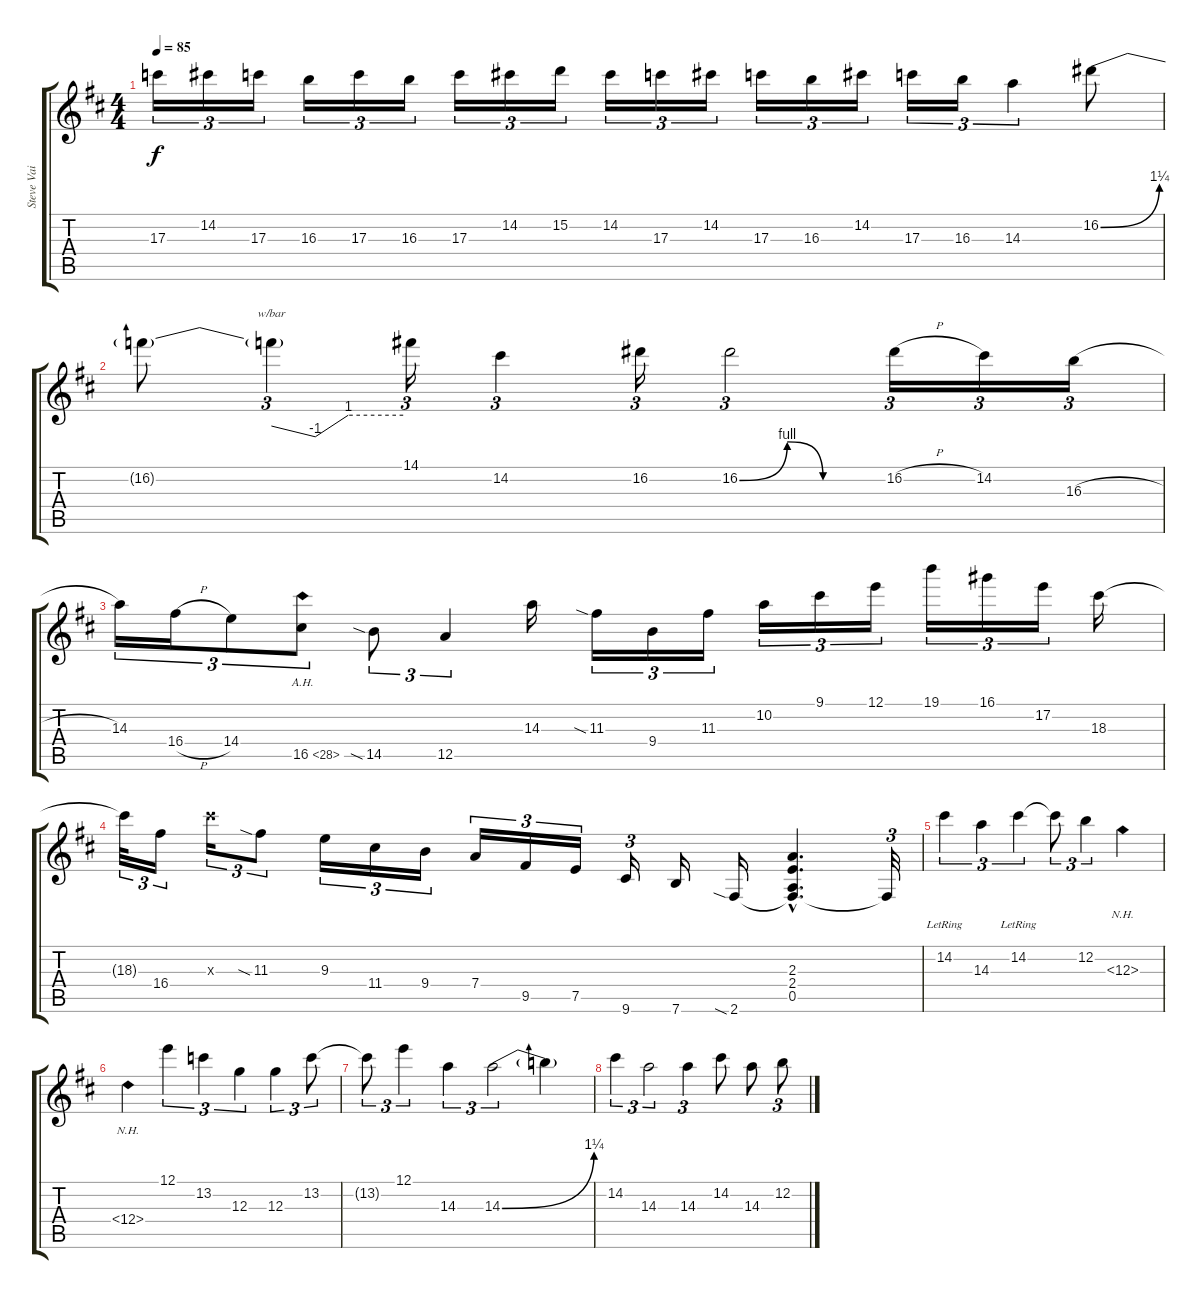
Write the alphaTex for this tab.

\track ("Steve Vai lead" "Steve Vai ") {instrument overdrivenguitar}
\staff {score tabs}
\tuning (E4 B3 G3 D3 A2 E2) {hide}
\ts (4 4)
\tempo 85
\clef g2
\ks d
17.3.16{tu (3 2) dy f} 14.2.16{tu (3 2)} 17.3.16{tu (3 2)} 16.3.16{tu (3 2)} 17.3.16{tu (3 2)} 16.3.16{tu (3 2)} 17.3.16{tu (3 2)} 14.2.16{tu (3 2)} 15.2.16{tu (3 2)} 14.2.16{tu (3 2)} 17.3.16{tu (3 2)} 14.2.16{tu (3 2)} 17.3.16{tu (3 2)} 16.3.16{tu (3 2)} 14.2.16{tu (3 2)} 17.3.16{tu (3 2)} 16.3.16{tu (3 2)} 14.3.4{tu (3 2)} 16.2{be (bend 0 0 60 5)}.8 |
16.2{t}.8 16.2{t}.4{tu (3 2) tbe (custom default 0 0 20 -4 35 4 60 4)} 14.1.16{tu (3 2)} 14.2.4{tu (3 2)} 16.2.16{tu (3 2)} 16.2{be (custom 0 0 20 4 35 0 60 0)}.2{tu (3 2)} 16.2{h}.16{tu (3 2)} 14.2.16{tu (3 2)} 16.3{h}.16{tu (3 2)} |
14.3.16{tu (3 2)} 16.4{h}.16{tu (3 2)} 14.4.8{tu (3 2)} 16.5{ah 12}.8{tu (3 2)} 14.5{sia}.8{tu (3 2)} 12.5.4{tu (3 2)} 14.3.16 11.3{sia}.16{tu (3 2)} 9.4.16{tu (3 2)} 11.3.16{tu (3 2)} 10.2.16{tu (3 2)} 9.1.16{tu (3 2)} 12.1.16{tu (3 2)} 19.1.16{tu (3 2)} 16.1.16{tu (3 2)} 17.2.16{tu (3 2)} 18.3.16 |
18.3{t}.32{tu (3 2)} 16.4.16{tu (3 2)} 18.3{x}.16{tu (3 2)} 11.3{sia}.8{tu (3 2)} 9.3.16{tu (3 2)} 11.4.16{tu (3 2)} 9.4.16{tu (3 2)} 7.4.16{tu (3 2)} 9.5.16{tu (3 2)} 7.5.16{tu (3 2)} 9.6.16{tu (3 2)} 7.6.16 2.6{sia}.16 (2.3{hac} 2.4{hac} 0.5{hac} 2.6{hac t}).4{d} 2.6{t}.32{tu (3 2)} |
14.2{lr}.4{tu (3 2)} 14.3.4{tu (3 2)} 14.2{lr}.4{tu (3 2)} 14.2{t}.8{tu (3 2)} 12.2.4{tu (3 2)} 12.3{nh}.4 |
12.4{nh}.4 12.1.4{tu (3 2)} 13.2.4{tu (3 2)} 12.3.4{tu (3 2)} 12.3.4{tu (3 2)} 13.2.8{tu (3 2)} |
13.2{t}.8{tu (3 2)} 12.1.4{tu (3 2)} 14.3.4{tu (3 2)} 14.3{be (bend 0 0 60 5)}.2{tu (3 2)} 14.3{t}.4 |
14.2.4{tu (3 2)} 14.3.2{tu (3 2)} 14.3.4{tu (3 2)} 14.2.8 14.3.8 12.2.8{tu (3 2)}
